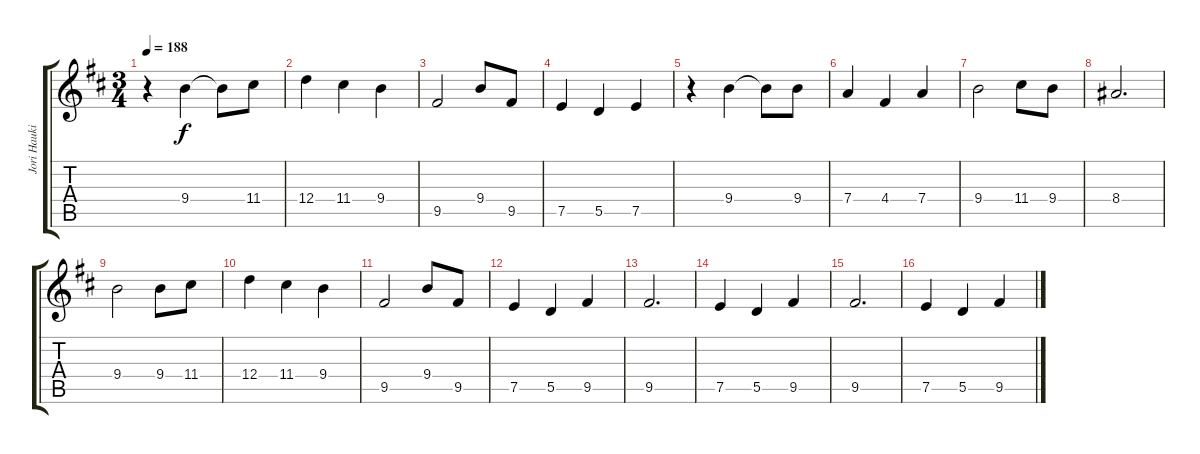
\track ("Jori Haukio (guitar)" "Jori Hauki") {instrument distortionguitar}
\staff {score tabs}
\tuning (E4 B3 G3 D3 A2 E2) {hide}
\ts (3 4)
\tempo 188
\clef g2
\ks bminor
r.4{dy f} 9.4.4 9.4{t}.8 11.4.8 |
12.4.4 11.4.4 9.4.4 |
9.5.2 9.4.8 9.5.8 |
7.5.4 5.5.4 7.5.4 |
r.4 9.4.4 9.4{t}.8 9.4.8 |
7.4.4 4.4.4 7.4.4 |
9.4.2 11.4.8 9.4.8 |
8.4.2{d} |
9.4.2 9.4.8 11.4.8 |
12.4.4 11.4.4 9.4.4 |
9.5.2 9.4.8 9.5.8 |
7.5.4 5.5.4 9.5.4 |
9.5.2{d} |
7.5.4 5.5.4 9.5.4 |
9.5.2{d} |
7.5.4 5.5.4 9.5.4
